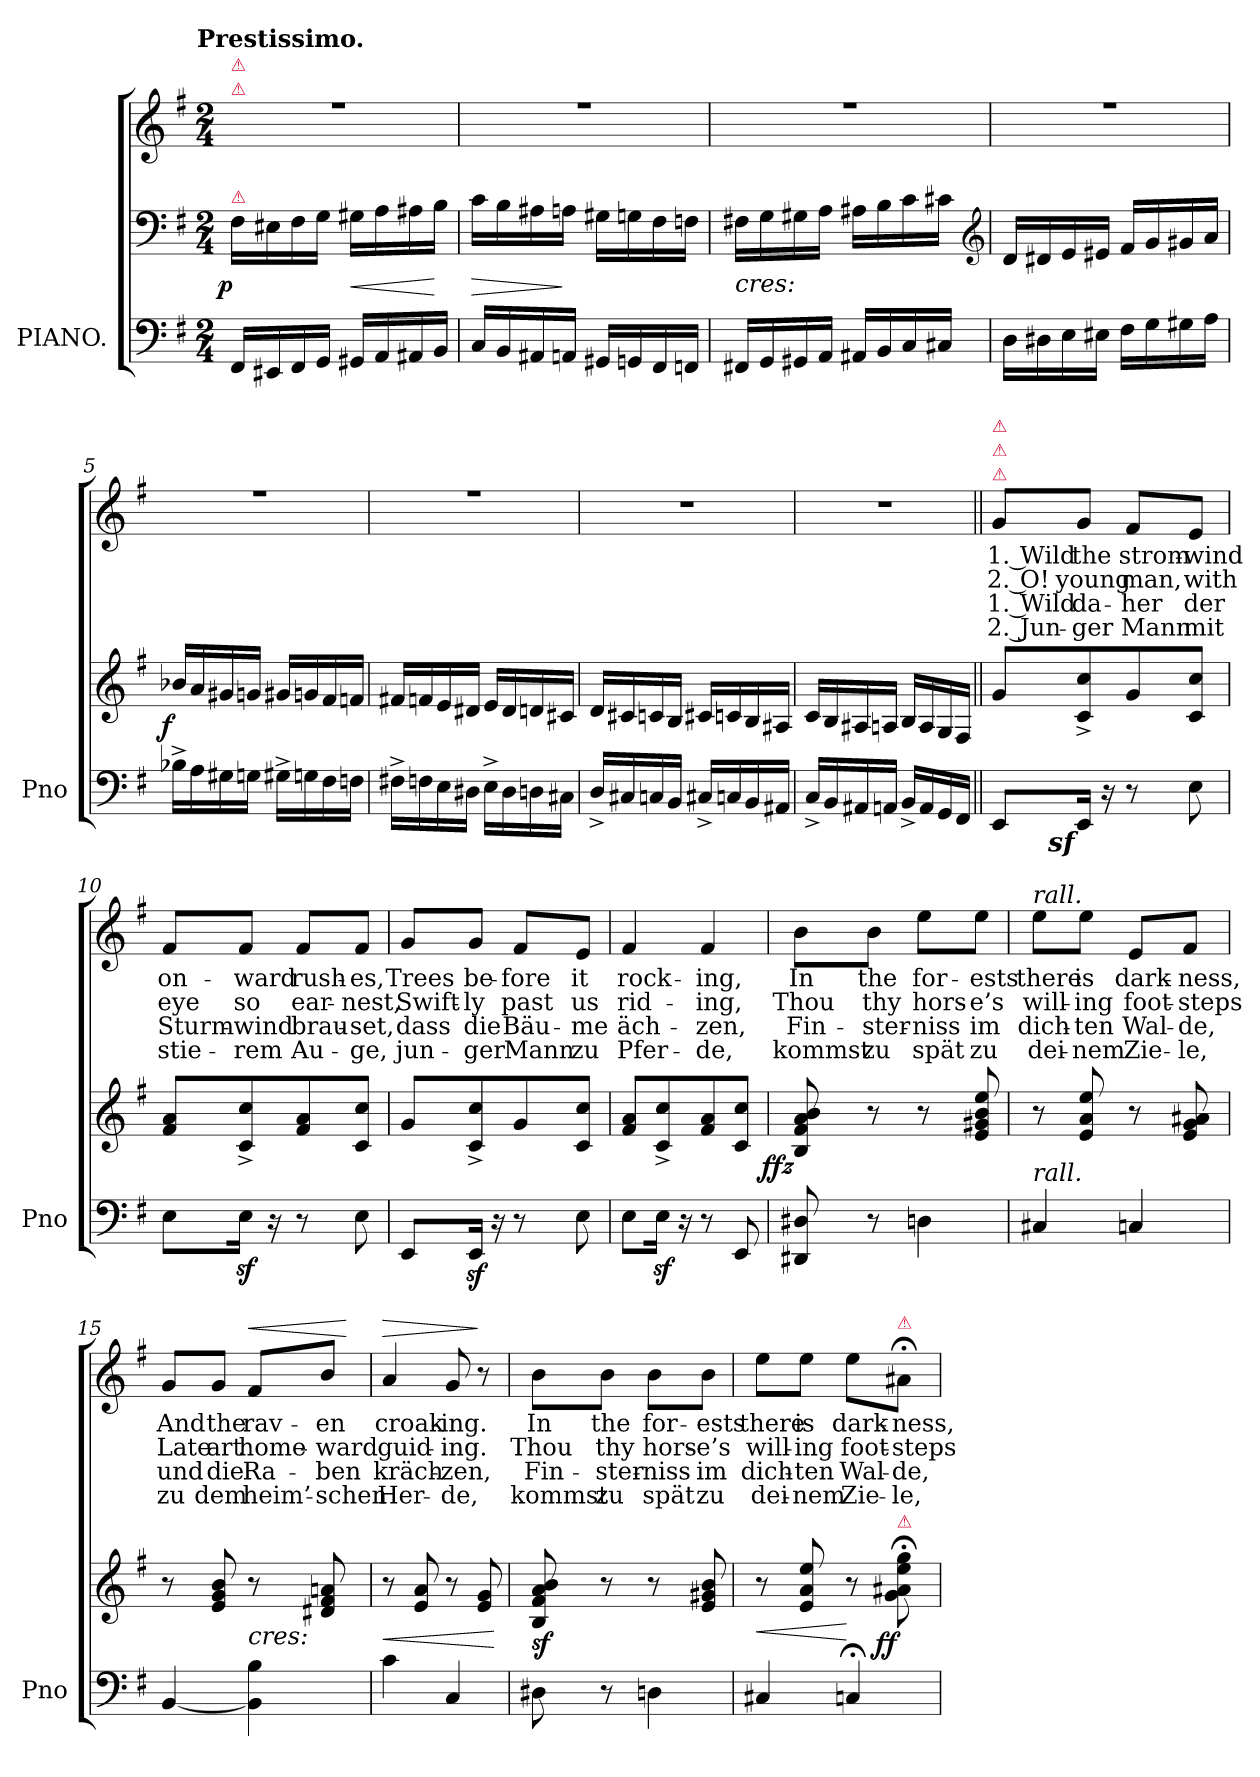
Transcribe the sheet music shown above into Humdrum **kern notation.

**kern	**kern	**dynam	**kern	**text	**text	**text	**text	**dynam
*part2	*part2	*part2	*part1	*part1	*part1	*part1	*part1	*part1
*staff3	*staff2	*staff2/3	*staff1	*staff1	*staff1	*staff1	*staff1	*staff1
*I"PIANO.	*	*	*	*	*	*	*	*
*I'Pno	*	*	*	*	*	*	*	*
*clefF4	*clefF4	*	*clefG2	*	*	*	*	*
*k[f#]	*k[f#]	*	*k[f#]	*	*	*	*	*
*e:	*e:	*	*e:	*	*	*	*	*
!!LO:TX:omd:t=Prestissimo.
*M2/4	*M2/4	*	*M2/4	*	*	*	*	*
=1	=1	=1	=1	=1	=1	=1	=1	=1
!	!	!	!LO:TX:a:color=crimson:t=⚠	!	!	!	!	!
!	!	!	!LO:TX:a:color=crimson:t=⚠	!	!	!	!	!
!	!LO:TX:a:color=crimson:t=⚠	!	!	!	!	!	!	!
!	!	!LO:DY:rj	!	!	!	!	!	!
16FF#LL	16F#LL	p	2rff	.	.	.	.	.
16EE#X	16E#X	.	.	.	.	.	.	.
16FF#	16F#	.	.	.	.	.	.	.
16GGJJ	16GJJ	.	.	.	.	.	.	.
16GG#XLL	16G#XLL	<	.	.	.	.	.	.
16AA	16A	.	.	.	.	.	.	.
16AA#X	16A#X	.	.	.	.	.	.	.
16BBJJ	16BJJ	[	.	.	.	.	.	.
=2	=2	=2	=2	=2	=2	=2	=2	=2
16CLL	16cLL	>	2rff	.	.	.	.	.
16BB	16B	.	.	.	.	.	.	.
16AA#X	16A#X	.	.	.	.	.	.	.
16AAnJJ	16AnJJ	]	.	.	.	.	.	.
16GG#XLL	16G#XLL	.	.	.	.	.	.	.
16GGn	16Gn	.	.	.	.	.	.	.
16FF#	16F#	.	.	.	.	.	.	.
16FFnJJ	16FnJJ	.	.	.	.	.	.	.
=3	=3	=3	=3	=3	=3	=3	=3	=3
!	!LO:TX:c:i:t=cres&colon;	!	!	!	!	!	!	!
16FF#XLL	16F#XLL	.	2rff	.	.	.	.	.
16GG	16G	.	.	.	.	.	.	.
16GG#X	16G#X	.	.	.	.	.	.	.
16AAJJ	16AJJ	.	.	.	.	.	.	.
16AA#XLL	16A#XLL	.	.	.	.	.	.	.
16BB	16B	.	.	.	.	.	.	.
16C	16c	.	.	.	.	.	.	.
16C#XJJ	16c#XJJ	.	.	.	.	.	.	.
*	*clefG2	*	*	*	*	*	*	*
=4	=4	=4	=4	=4	=4	=4	=4	=4
16DLL	16dLL	.	2rff	.	.	.	.	.
16D#X	16d#X	.	.	.	.	.	.	.
16E	16e	.	.	.	.	.	.	.
16E#XJJ	16e#XJJ	.	.	.	.	.	.	.
16F#LL	16f#LL	.	.	.	.	.	.	.
16G	16g	.	.	.	.	.	.	.
16G#X	16g#X	.	.	.	.	.	.	.
16AJJ	16aJJ	.	.	.	.	.	.	.
=5	=5	=5	=5	=5	=5	=5	=5	=5
!	!	!LO:DY:rj	!	!	!	!	!	!
16B-X^>LL	16b-XLL	f	2rff	.	.	.	.	.
16A	16a	.	.	.	.	.	.	.
16G#X	16g#X	.	.	.	.	.	.	.
16GnJJ	16gnJJ	.	.	.	.	.	.	.
16G#X^>LL	16g#XLL	.	.	.	.	.	.	.
16Gn	16gn	.	.	.	.	.	.	.
16F#	16f#	.	.	.	.	.	.	.
16FnJJ	16fnJJ	.	.	.	.	.	.	.
=6	=6	=6	=6	=6	=6	=6	=6	=6
16F#X^\LL	16f#XLL	.	2rff	.	.	.	.	.
16Fn	16fn	.	.	.	.	.	.	.
16E	16e	.	.	.	.	.	.	.
16D#XJJ	16d#XJJ	.	.	.	.	.	.	.
16E^\LL	16eLL	.	.	.	.	.	.	.
16D#	16d#	.	.	.	.	.	.	.
16Dn	16dn	.	.	.	.	.	.	.
16C#XJJ	16c#XJJ	.	.	.	.	.	.	.
=7	=7	=7	=7	=7	=7	=7	=7	=7
16D^>/LL	16dLL	.	2r	.	.	.	.	.
16C#X	16c#X	.	.	.	.	.	.	.
16Cn	16cn	.	.	.	.	.	.	.
16BBJJ	16BJJ	.	.	.	.	.	.	.
16C#X^>/LL	16c#XLL	.	.	.	.	.	.	.
16Cn	16cn	.	.	.	.	.	.	.
16BB	16B	.	.	.	.	.	.	.
16AA#XJJ	16A#XJJ	.	.	.	.	.	.	.
=8	=8	=8	=8	=8	=8	=8	=8	=8
16C^>/LL	16cLL	.	2r	.	.	.	.	.
16BB	16B	.	.	.	.	.	.	.
16AA#X	16A#X	.	.	.	.	.	.	.
16AAnJJ	16AnJJ	.	.	.	.	.	.	.
16BB^>/LL	16BLL	.	.	.	.	.	.	.
16AA	16A	.	.	.	.	.	.	.
16GG	16G	.	.	.	.	.	.	.
16FF#JJ	16F#JJ	.	.	.	.	.	.	.
=9||	=9||	=9||	=9||	=9||	=9||	=9||	=9||	=9||
*	*	*	*MM108	*	*	*	*	*
!	!	!	!LO:TX:a:color=crimson:t=⚠	!	!	!	!	!
!	!	!	!LO:TX:a:color=crimson:t=⚠	!	!	!	!	!
!	!	!	!LO:TX:a:color=crimson:t=⚠	!	!	!	!	!
8EEL	8gL	.	8g/L	1. Wild	2. O!	1. Wild	2. Jun-	.
!LO:DY:rj	!	!	!	!	!	!	!	!
16EEz<Jk	8c^ 8cc^	.	8g/J	the	young	da-	-ger	.
16r	.	.	.	.	.	.	.	.
8r	8g	.	8f#/L	strom-	man,	-her	Mann	.
8E	8c 8ccJ	.	8e/J	-wind	with	der	mit	.
=10	=10	=10	=10	=10	=10	=10	=10	=10
8EL	8f# 8aL	.	8f#/L	on-	eye	Sturm-	stie-	.
16Ez<Jk	8c^ 8cc^	.	8f#/J	-ward	so	-wind	-rem	.
16r	.	.	.	.	.	.	.	.
8r	8f# 8a	.	8f#/L	rush-	ear-	brau-	Au-	.
8E	8c 8ccJ	.	8f#/J	-es,	-nest,	-set,	-ge,	.
=11	=11	=11	=11	=11	=11	=11	=11	=11
8EEL	8gL	.	8g/L	Trees	Swift-	dass	jun-	.
16EEz<Jk	8c^ 8cc^	.	8g/J	be-	-ly	die	-ger	.
16r	.	.	.	.	.	.	.	.
8r	8g	.	8f#/L	-fore	past	Bäu-	Mann	.
8E	8c 8ccJ	.	8e/J	it	us	-me	zu	.
=12	=12	=12	=12	=12	=12	=12	=12	=12
8EL	8f# 8aL	.	4f#	rock-	rid-	äch-	Pfer-	.
16Ez<Jk	8c^ 8cc^	.	.	.	.	.	.	.
16r	.	.	.	.	.	.	.	.
8r	8f# 8a	.	4f#	-ing,	-ing,	-zen,	-de,	.
8EE	8c 8ccJ	.	.	.	.	.	.	.
=13	=13	=13	=13	=13	=13	=13	=13	=13
!	!	!LO:DY:rj	!	!	!	!	!	!
8DD#X/ 8D#X/	8B 8f# 8a 8b	ffz	8b\L	In	Thou	Fin-	kommst	.
8r	8r	.	8b\J	the	thy	-ster-	zu	.
4Dn\	8r	.	8ee\L	for-	hors-	-niss	spät	.
.	8e 8g#X 8b 8ee	.	8ee\J	-ests	-e’s	im	zu	.
=14	=14	=14	=14	=14	=14	=14	=14	=14
!	!	!	!LO:TX:a:i:t=rall.	!	!	!	!	!
!LO:TX:a:i:t=rall.	!	!	!	!	!	!	!	!
4C#X	8r	.	8ee\L	there	will-	dich-	dei-	.
.	8e 8a 8ee	.	8ee\J	is	ing	-ten	-nem	.
4Cn	8r	.	8e/L	dark-	foot-	Wal-	Zie-	.
.	8e 8g 8a#X	.	8f#/J	-ness,	steps	-de,	-le,	.
=15	=15	=15	=15	=15	=15	=15	=15	=15
[4BB	8r	.	8g/L	And	Late	und	zu	.
.	8e 8g 8b	.	8g/J	the	art	die	dem	.
!	!LO:TX:c:i:t=cres&colon;	!	!	!	!	!	!	!
!	!	!	!	!	!	!	!	!LO:HP:a
4BB] 4B	8r	.	8f#/L	rav-	home-	Ra-	heim’-	<
.	8d#X 8f# 8an	.	8b/J	-en	-ward	-ben	-schen	.
.	.	.	.	.	.	.	.	[
=16	=16	=16	=16	=16	=16	=16	=16	=16
!	!	!	!	!	!	!	!	!LO:HP:a
4c	8r	<	4a	croak-	guid-	kräch-	Her-	>
.	8e 8a	.	.	.	.	.	.	.
4C	8r	.	8g	-ing.	-ing.	-zen,	-de,	.
.	8e 8g	.	8r	.	.	.	.	]
.	.	[	.	.	.	.	.	.
=17	=17	=17	=17	=17	=17	=17	=17	=17
8D#X	8B 8f# 8a 8b	sf	8b\L	In	Thou	Fin-	kommst	.
8r	8r	.	8b\J	the	thy	-ster-	zu	.
4Dn\	8r	.	8b\L	for-	hors-	-niss	spät	.
.	8e 8g#X 8b	.	8b\J	-ests	-e’s	im	zu	.
=18	=18	=18	=18	=18	=18	=18	=18	=18
4C#X	8r	<	8ee\L	there	will-	dich-	dei-	.
.	8e 8a 8ee	.	8ee\J	is	-ing	-ten	-nem	.
4Cn;<	8r	[	8ee\L	-dark-	foot-	Wal-	Zie-	.
!	!	!	!LO:TX:a:color=crimson:t=⚠	!	!	!	!	!
!	!LO:TX:a:color=crimson:t=⚠	!	!	!	!	!	!	!
!	!	!LO:DY:rj	!	!	!	!	!	!
.	8g;< 8a#X;< 8ee;< 8gg;<	ff	8a#X;<\J	-ness,	-steps	-de,	-le,	.
=	=	=	=	=	=	=	=	=
*-	*-	*-	*-	*-	*-	*-	*-	*-
